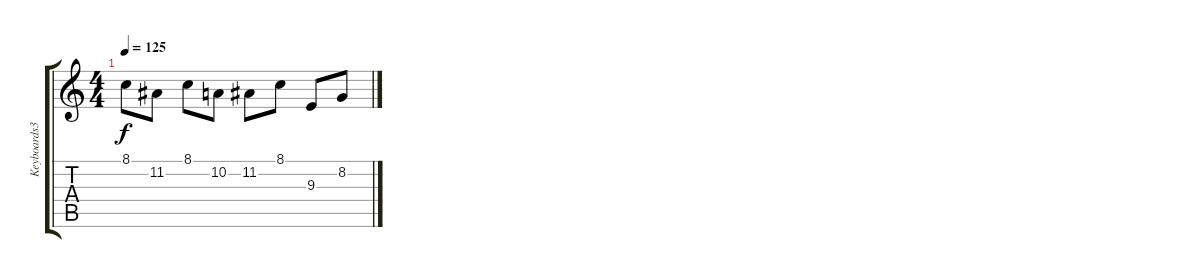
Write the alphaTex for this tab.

\track ("Keyboards3" "Keyboards3") {instrument lead3calliope}
\staff {score tabs}
\tuning (E4 B3 G3 D3 A2 E2) {hide}
\ts (4 4)
\tempo 125
\clef g2
\ks c
8.1.8{dy f} 11.2.8 8.1.8 10.2.8 11.2.8 8.1.8 9.3.8 8.2.8
